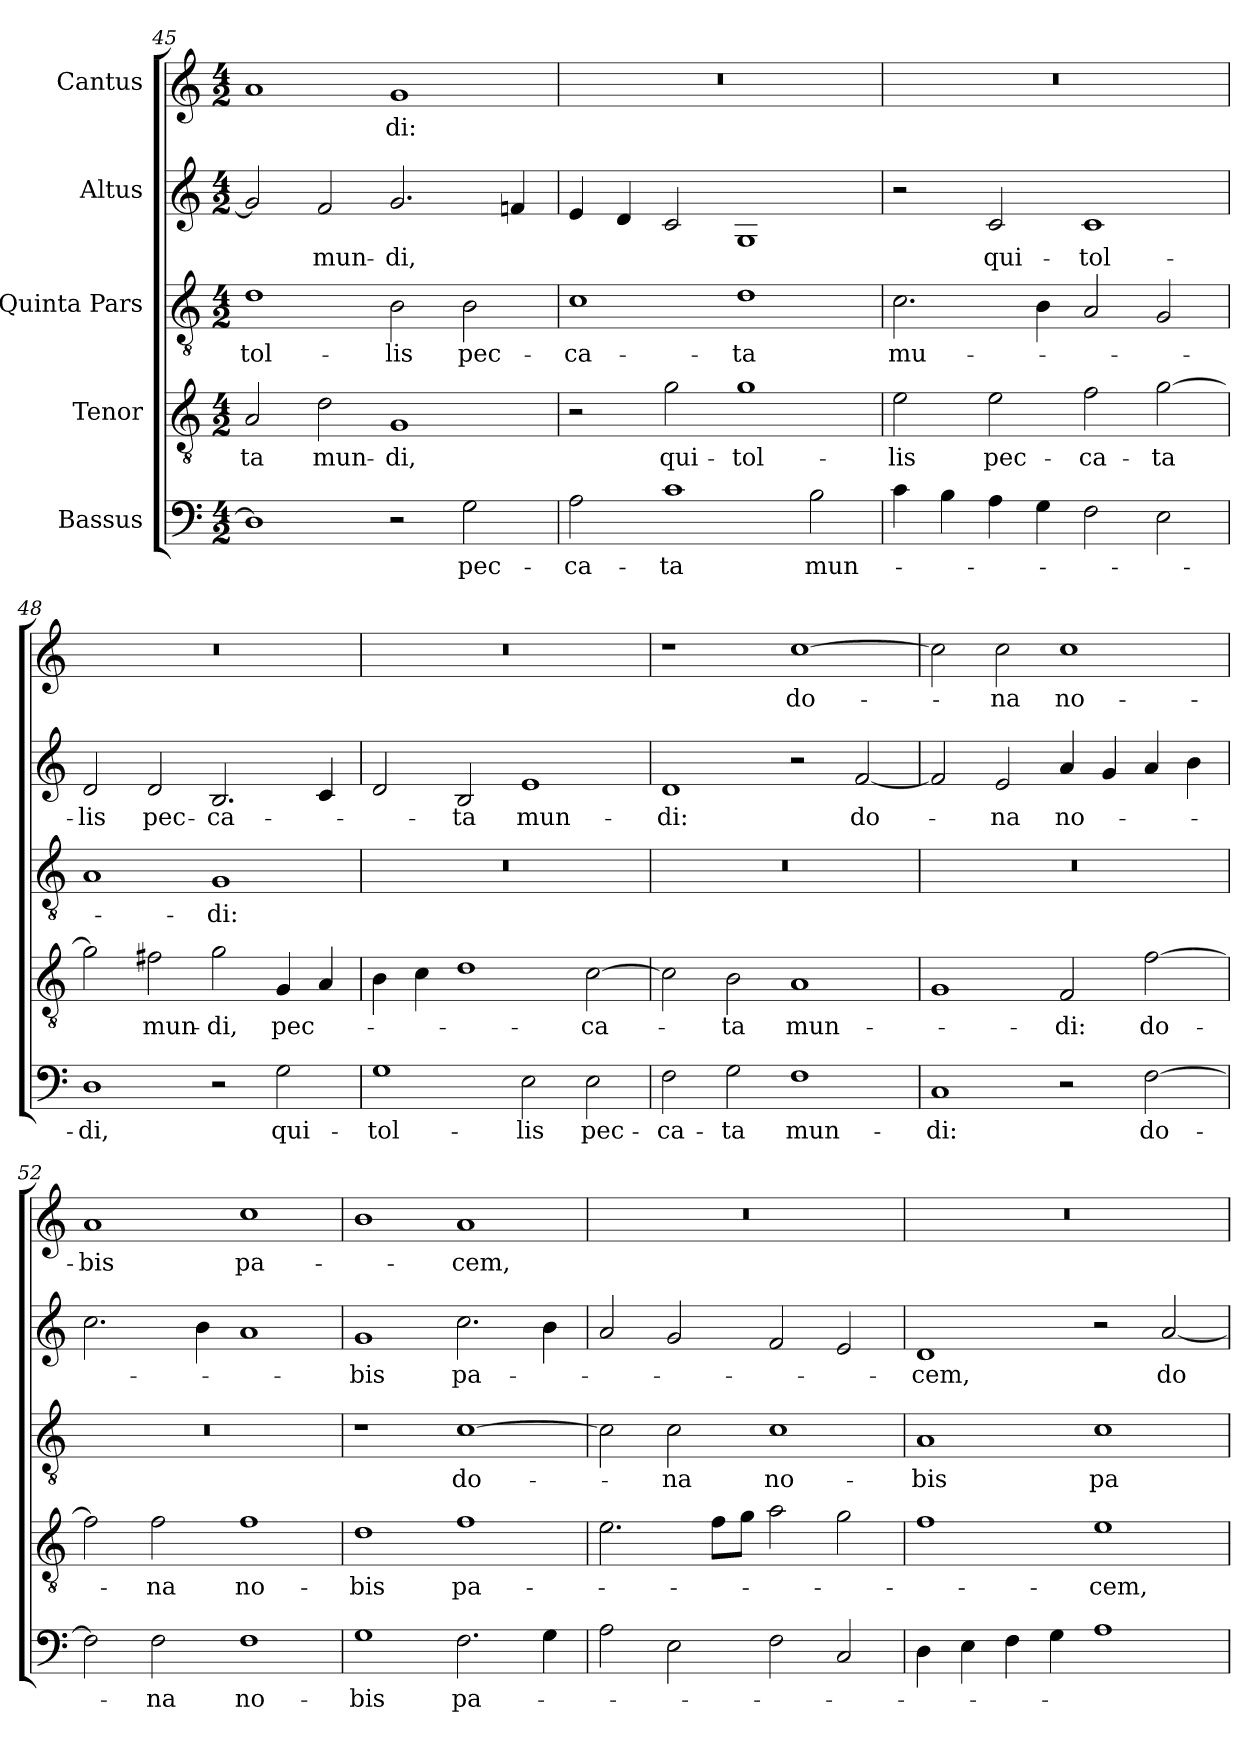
**kern	**text	**kern	**text	**kern	**text	**kern	**text	**kern	**text
*part5	*part5	*part4	*part4	*part3	*part3	*part2	*part2	*part1	*part1
*staff5	*staff5	*staff4	*staff4	*staff3	*staff3	*staff2	*staff2	*staff1	*staff1
*I"Bassus	*	*I"Tenor	*	*I"Quinta Pars	*	*I"Altus	*	*I"Cantus	*
*clefF4	*	*clefGv2	*	*clefGv2	*	*clefG2	*	*clefG2	*
*k[]	*	*k[]	*	*k[]	*	*k[]	*	*k[]	*
*M4/2	*	*M4/2	*	*M4/2	*	*M4/2	*	*M4/2	*
=45	=45	=45	=45	=45	=45	=45	=45	=45	=45
1D\]	.	2A/	-ta	1d\	tol-	2g/]	.	1a/	.
.	.	2d\	mun-	.	.	2f/	mun-	.	.
2r	.	1G/	-di,	2B\	-lis	2.g/	-di,	1g/	-di:
2G\	pec-	.	.	2B\	pec-	.	.	.	.
.	.	.	.	.	.	4fn/	.	.	.
=46	=46	=46	=46	=46	=46	=46	=46	=46	=46
2A\	-ca-	2r	.	1c\	-ca-	4e/	.	0r	.
.	.	.	.	.	.	4d/	.	.	.
1c\	-ta	2g\	qui-	.	.	2c/	.	.	.
.	.	1g\	tol-	1d\	-ta	1G/	.	.	.
2B\	mun-	.	.	.	.	.	.	.	.
=47	=47	=47	=47	=47	=47	=47	=47	=47	=47
4c\	.	2e\	-lis	2.c\	mu-	2r	.	0r	.
4B\	.	.	.	.	.	.	.	.	.
4A\	.	2e\	pec-	.	.	2c/	qui-	.	.
4G\	.	.	.	4B\	.	.	.	.	.
2F\	.	2f\	-ca-	2A/	.	1c/	tol-	.	.
2E\	.	[2g\	-ta	2G/	.	.	.	.	.
=48	=48	=48	=48	=48	=48	=48	=48	=48	=48
1D\	-di,	2g\]	.	1A/	.	2d/	-lis	0r	.
.	.	2f#X\	mun-	.	.	2d/	pec-	.	.
2r	.	2g\	-di,	1G/	-di:	2.B/	-ca-	.	.
2G\	qui-	4G/	pec-	.	.	.	.	.	.
.	.	4A/	.	.	.	4c/	.	.	.
=49	=49	=49	=49	=49	=49	=49	=49	=49	=49
1G\	tol-	4B\	.	0r	.	2d/	.	0r	.
.	.	4c\	.	.	.	.	.	.	.
.	.	1d\	.	.	.	2B/	-ta	.	.
2E\	-lis	.	.	.	.	1e/	mun-	.	.
2E\	pec-	[2c\	-ca-	.	.	.	.	.	.
=50	=50	=50	=50	=50	=50	=50	=50	=50	=50
2F\	-ca-	2c\]	.	0r	.	1d/	-di:	1r	.
2G\	-ta	2B\	-ta	.	.	.	.	.	.
1F\	mun-	1A/	mun-	.	.	2r	.	[1cc\	do-
.	.	.	.	.	.	[2f/	do-	.	.
=51	=51	=51	=51	=51	=51	=51	=51	=51	=51
1C/	-di:	1G/	.	0r	.	2f/]	.	2cc\]	.
.	.	.	.	.	.	2e/	-na	2cc\	-na
2r	.	2F/	-di:	.	.	4a/	no-	1cc\	no-
.	.	.	.	.	.	4g/	.	.	.
[2F\	do-	[2f\	do-	.	.	4a/	.	.	.
.	.	.	.	.	.	4b\	.	.	.
=52	=52	=52	=52	=52	=52	=52	=52	=52	=52
2F\]	.	2f\]	.	0r	.	2.cc\	.	1a/	-bis
2F\	-na	2f\	-na	.	.	.	.	.	.
.	.	.	.	.	.	4b\	.	.	.
1F\	no-	1f\	no-	.	.	1a/	.	1cc\	pa-
=53	=53	=53	=53	=53	=53	=53	=53	=53	=53
1G\	-bis	1d\	-bis	1r	.	1g/	-bis	1b\	.
2.F\	pa-	1f\	pa-	[1c\	do-	2.cc\	pa-	1a/	-cem,
4G\	.	.	.	.	.	4b\	.	.	.
=54	=54	=54	=54	=54	=54	=54	=54	=54	=54
2A\	.	2.e\	.	2c\]	.	2a/	.	0r	.
2E\	.	.	.	2c\	-na	2g/	.	.	.
.	.	8f\L	.	.	.	.	.	.	.
.	.	8g\J	.	.	.	.	.	.	.
2F\	.	2a\	.	1c\	no-	2f/	.	.	.
2C/	.	2g\	.	.	.	2e/	.	.	.
=55	=55	=55	=55	=55	=55	=55	=55	=55	=55
4D\	.	1f\	.	1A/	-bis	1d/	-cem,	0r	.
4E\	.	.	.	.	.	.	.	.	.
4F\	.	.	.	.	.	.	.	.	.
4G\	.	.	.	.	.	.	.	.	.
1A\	.	1e\	-cem,	1c\	pa-	2r	.	.	.
.	.	.	.	.	.	[2a/	do-	.	.
=	=	=	=	=	=	=	=	=	=
*-	*-	*-	*-	*-	*-	*-	*-	*-	*-
